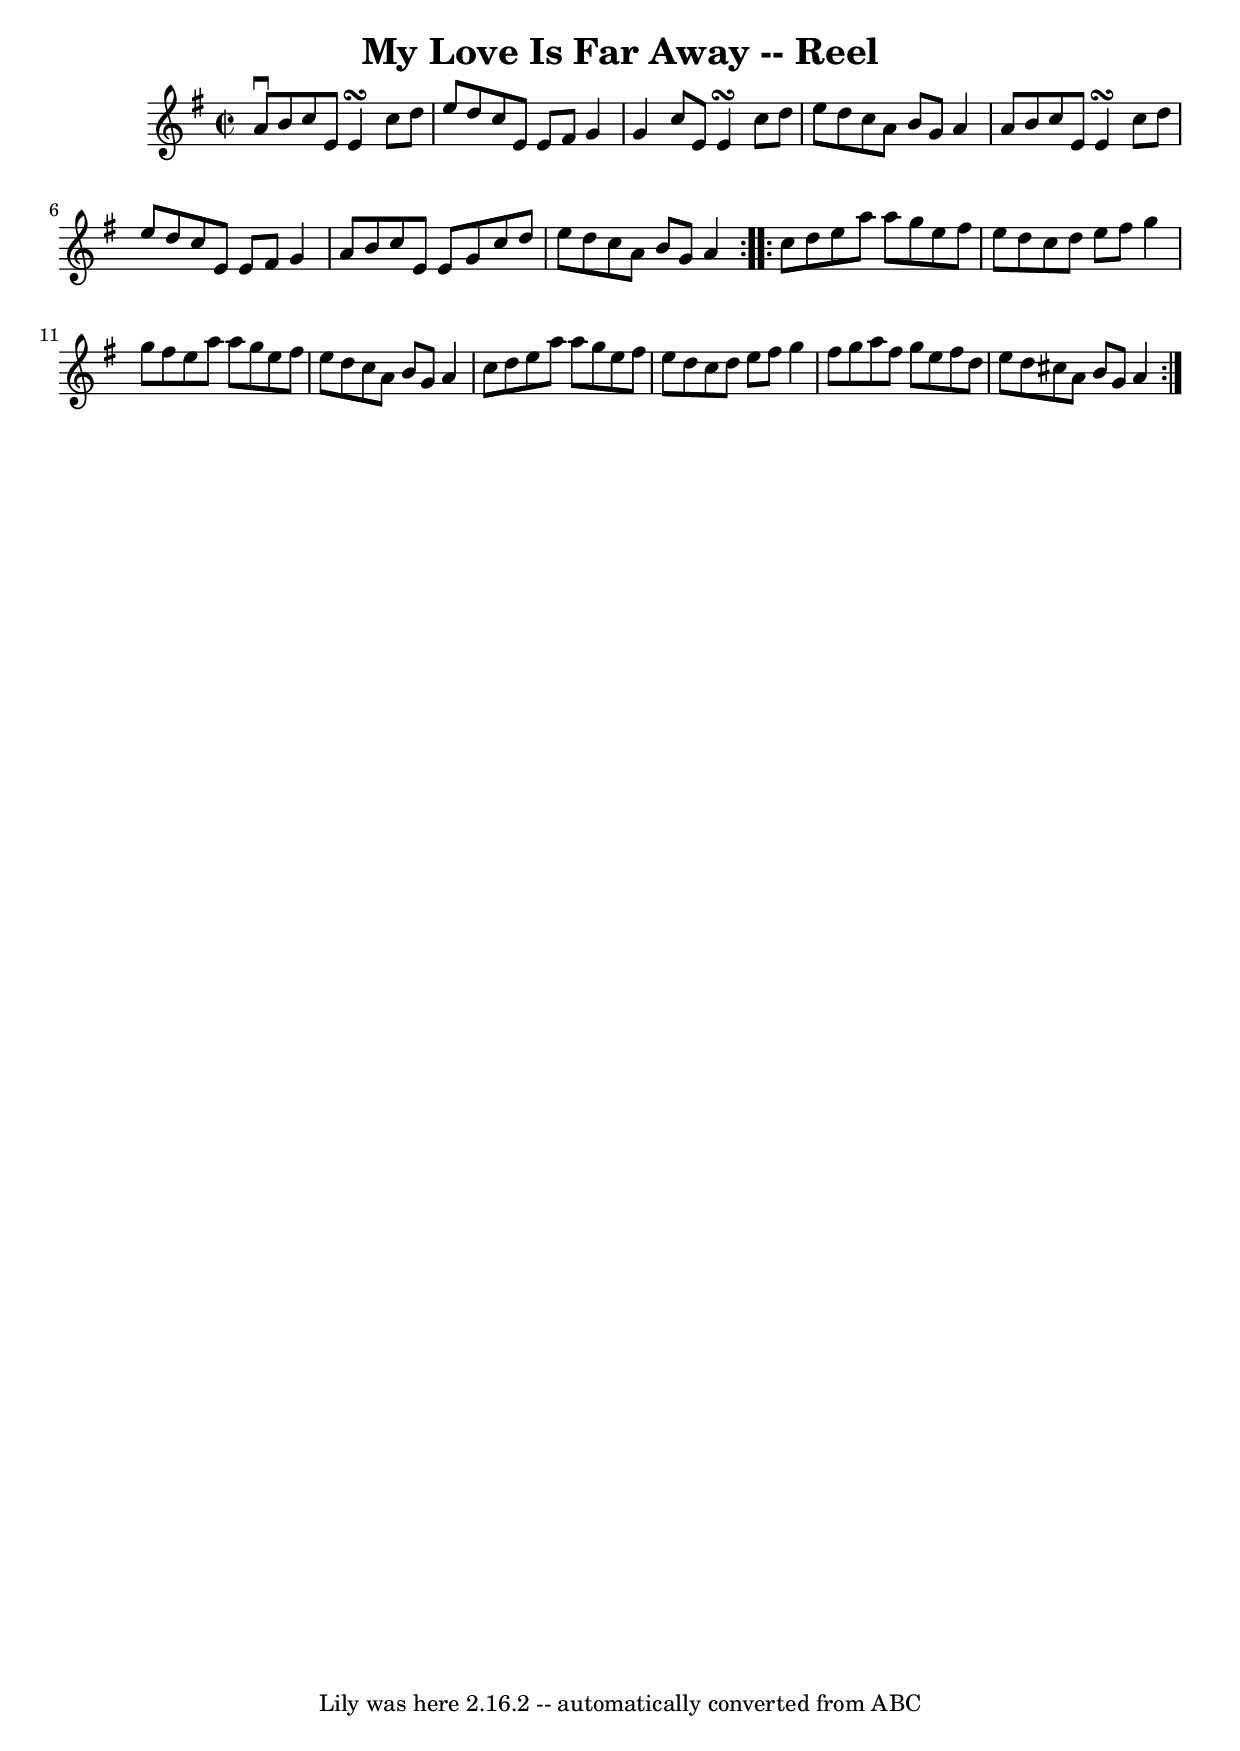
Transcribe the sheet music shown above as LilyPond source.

\version "2.7.40"
\include "Mammoth.ily"
\header {
	%% book = "Ryan's Mammoth Collection"
	crossRefNumber = "1"
	footnotes = "\\\\47"
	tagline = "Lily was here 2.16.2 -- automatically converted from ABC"
	title = "My Love Is Far Away -- Reel"
}
voicedefault =  {


\repeat volta 2 {
\override Staff.TimeSignature #'style = #'C
 \time 2/2 
\key a \dorian a'8^\downbow b'8  |
 c''8 e'8    
e'4\turn c''8 d''8 e''8 d''8    |
 c''8 e'8 e'8    
fis'8 g'4 g'4    |
 c''8 e'8 e'4\turn c''8 d''8    
e''8 d''8    |
 c''8 a'8 b'8 g'8 a'4 a'8 b'8    
|
 c''8 e'8 e'4\turn c''8 d''8 e''8 d''8    
|
 c''8 e'8 e'8 fis'8 g'4 a'8 b'8    |
 c''8  
 e'8 e'8 g'8 c''8 d''8 e''8 d''8    |
 c''8 a'8   
 b'8 g'8 a'4    }     \repeat volta 2 { c''8 d''8  |
 e''8 
 a''8 a''8 g''8 e''8 fis''8 e''8 d''8    |
 c''8    
d''8 e''8 fis''8 g''4 g''8 fis''8    |
 e''8 a''8    
a''8 g''8 e''8 fis''8 e''8 d''8    |
 c''8 a'8 b'8 
 g'8 a'4 c''8 d''8    |
 e''8 a''8 a''8 g''8    
e''8 fis''8 e''8 d''8    |
 c''8 d''8 e''8 fis''8    
g''4 fis''8 g''8    |
 a''8 fis''8 g''8 e''8 fis''8   
 d''8 e''8 d''8    |
 cis''8 a'8 b'8 g'8 a'4    }   
}

\score{
    <<

	\context Staff="default"
	{
	    \voicedefault 
	}

    >>
	\layout {
	}
	\midi {}
}
